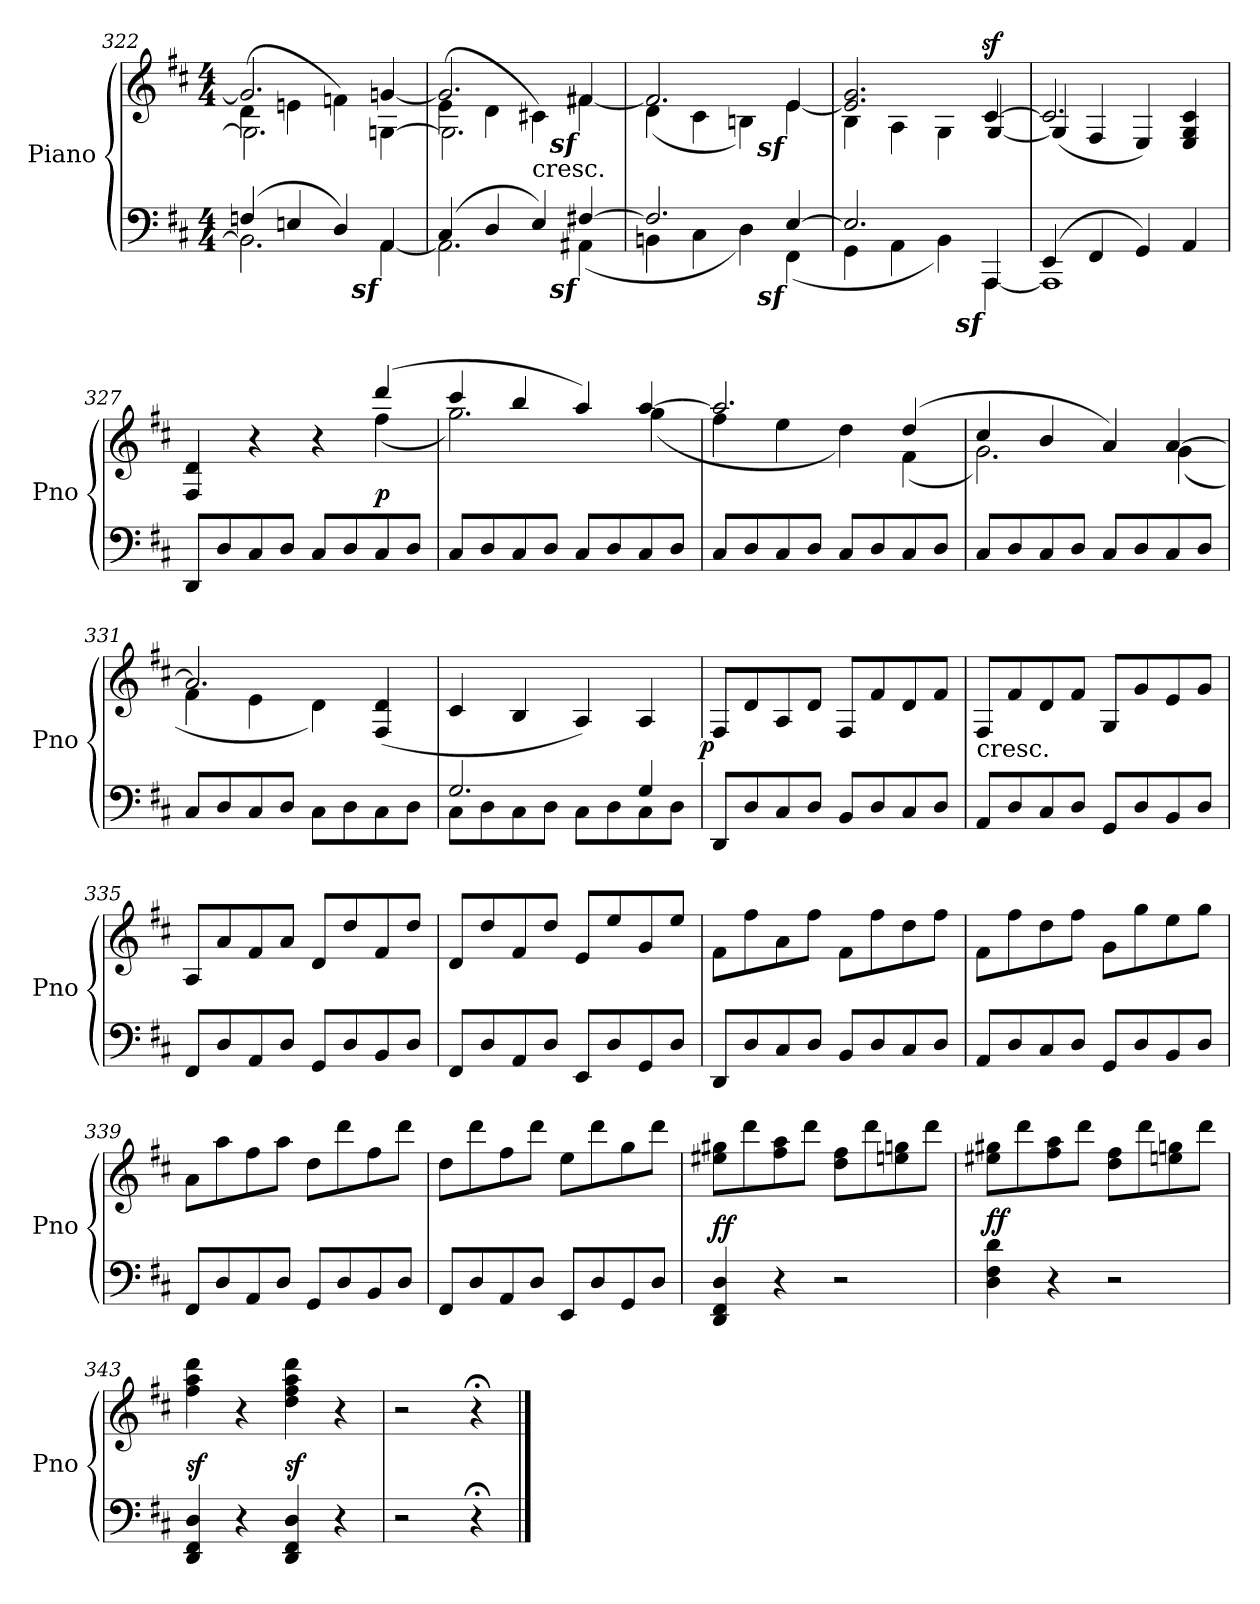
**kern	**kern	**dynam
*part1	*part1	*part1
*staff2	*staff1	*staff1/2
*I"Piano	*	*
*I'Pno	*	*
*clefF4	*clefG2	*
*k[f#c#]	*k[f#c#]	*
*M4/4	*M4/4	*
=322	=322	=322
*^	*^	*
*	*	*	*^	*
(4Fn	2.BB-]	(<4d\	2.g#/]	2.G#\]	.
4En	.	4en\	.	.	.
4D)	.	4fn\)	.	.	.
!	!LO:DY:rj	!	!	!	!
4AA	[4AAz<	4ryy	[4gn/	[4Gn\	.
=323	=323	=323	=323	=323	=323
(4C#	2.AA]	(<4e\	2.g/]	2.Gn\]	.
4D	.	4d\	.	.	.
!	!	!LO:TX:c:t=cresc.	!	!	!
4E)	.	4c#X\)	.	.	.
!	!LO:DY:rj	!	!LO:DY:rj	!	!
[4F#X	(4AA#Xz<	4f#X	[4f#Xz>	4ryy	.
*	*	*	*v	*v	*
=324	=324	=324	=324	=324
2.F#]	4BBn	2.f#]	(4d	.
.	4C#	.	4c#	.
.	4D)	.	4Bn)	.
!	!LO:DY:rj	!	!LO:DY:rj	!
[4E	(4FF#z<	4e	[4ez>	.
=325	=325	=325	=325	=325
2.E]	4GG	2.e] 2.g	4B	.
.	4AA	.	4A	.
.	4BB)	.	4G	.
!	!LO:DY:rj	!	!	!
4AAA	[4AAAz<	[4c#z>	[4G/	.
=326	=326	=326	=326	=326
(4EE/	1AAA]	2.c#]	(4G/]	.
4FF#	.	.	4F#/	.
4GG)	.	.	4E/)	.
4AA	.	4E/ 4G/ 4c#/	4ryy	.
*v	*v	*	*	*
=327	=327	=327	=327
8DDL	2.ryy	4F#/ 4d/	.
8D	.	.	.
8C#	.	4r	.
8DJ	.	.	.
8C#L	.	4r	.
8D	.	.	.
8C#	(4ddd	(4ff#	p
8DJ	.	.	.
=328	=328	=328	=328
8C#L	4ccc#	2.gg)	.
8D	.	.	.
8C#	4bb	.	.
8DJ	.	.	.
8C#L	4aa)	.	.
8D	.	.	.
8C#	[4aa	(4gg	.
8DJ	.	.	.
=329	=329	=329	=329
8C#L	2.aa]	4ff#	.
8D	.	.	.
8C#	.	4ee	.
8DJ	.	.	.
8C#L	.	4dd)	.
8D	.	.	.
8C#	(4dd	(4f#	.
8DJ	.	.	.
=330	=330	=330	=330
8C#L	4cc#	2.g)	.
8D	.	.	.
8C#	4b	.	.
8DJ	.	.	.
8C#L	4a)	.	.
8D	.	.	.
8C#	[4a	(4g	.
8DJ	.	.	.
=331	=331	=331	=331
8C#L	2.a]	4f#	.
8D	.	.	.
8C#	.	4e	.
8DJ	.	.	.
8C#L	.	4d)	.
8D	.	.	.
8C#\	4ryy	(4F#/ 4d/	.
8D\J	.	.	.
*	*v	*v	*
=332	=332	=332
*^	*	*
2.G	8C#L	4c#	.
.	8D	.	.
.	8C#	4B	.
.	8DJ	.	.
.	8C#L	4A)	.
.	8D	.	.
4G	8C#	4A	.
.	8DJ	.	.
=333	=333	=333	=333
!	!	!	!LO:DY:rj
*v	*v	*	*
8DDL	8F#L	p
8D	8d	.
8C#	8A	.
8DJ	8dJ	.
8BBL	8F#L	.
8D	8f#	.
8C#	8d	.
8DJ	8f#J	.
=334	=334	=334
!	!LO:TX:c:t=cresc.	!
8AAL	8F#L	.
8D	8f#	.
8C#	8d	.
8DJ	8f#J	.
8GGL	8GL	.
8D	8g	.
8BB	8e	.
8DJ	8gJ	.
=335	=335	=335
8FF#L	8AL	.
8D	8a	.
8AA	8f#	.
8DJ	8aJ	.
8GGL	8dL	.
8D	8dd	.
8BB	8f#	.
8DJ	8ddJ	.
=336	=336	=336
8FF#L	8dL	.
8D	8dd	.
8AA	8f#	.
8DJ	8ddJ	.
8EEL	8eL	.
8D	8ee	.
8GG	8g	.
8DJ	8eeJ	.
=337	=337	=337
8DDL	8f#L	.
8D	8ff#	.
8C#	8a	.
8DJ	8ff#J	.
8BBL	8f#L	.
8D	8ff#	.
8C#	8dd	.
8DJ	8ff#J	.
=338	=338	=338
8AAL	8f#L	.
8D	8ff#	.
8C#	8dd	.
8DJ	8ff#J	.
8GGL	8gL	.
8D	8gg	.
8BB	8ee	.
8DJ	8ggJ	.
=339	=339	=339
8FF#L	8aL	.
8D	8aa	.
8AA	8ff#	.
8DJ	8aaJ	.
8GGL	8ddL	.
8D	8ddd	.
8BB	8ff#	.
8DJ	8dddJ	.
=340	=340	=340
8FF#L	8ddL	.
8D	8ddd	.
8AA	8ff#	.
8DJ	8dddJ	.
8EEL	8eeL	.
8D	8ddd	.
8GG	8gg	.
8DJ	8dddJ	.
=341	=341	=341
4DD 4FF# 4D	8ee#X 8gg#XL	ff
.	8ddd	.
4r	8ff# 8aa	.
.	8dddJ	.
2r	8dd 8ff#L	.
.	8ddd	.
.	8een 8ggn	.
.	8dddJ	.
=342	=342	=342
4D 4F# 4d	8ee#X 8gg#XL	ff
.	8ddd	.
4r	8ff# 8aa	.
.	8dddJ	.
2r	8dd 8ff#L	.
.	8ddd	.
.	8een 8ggn	.
.	8dddJ	.
=343	=343	=343
4DD 4FF# 4D	4ff# 4aa 4ddd	sf
4r	4r	.
4DD 4FF# 4D	4dd 4ff# 4aa 4ddd	sf
4r	4r	.
=344	=344	=344
2r	2r	.
4r;<	4r;<	.
==	==	==
*-	*-	*-
